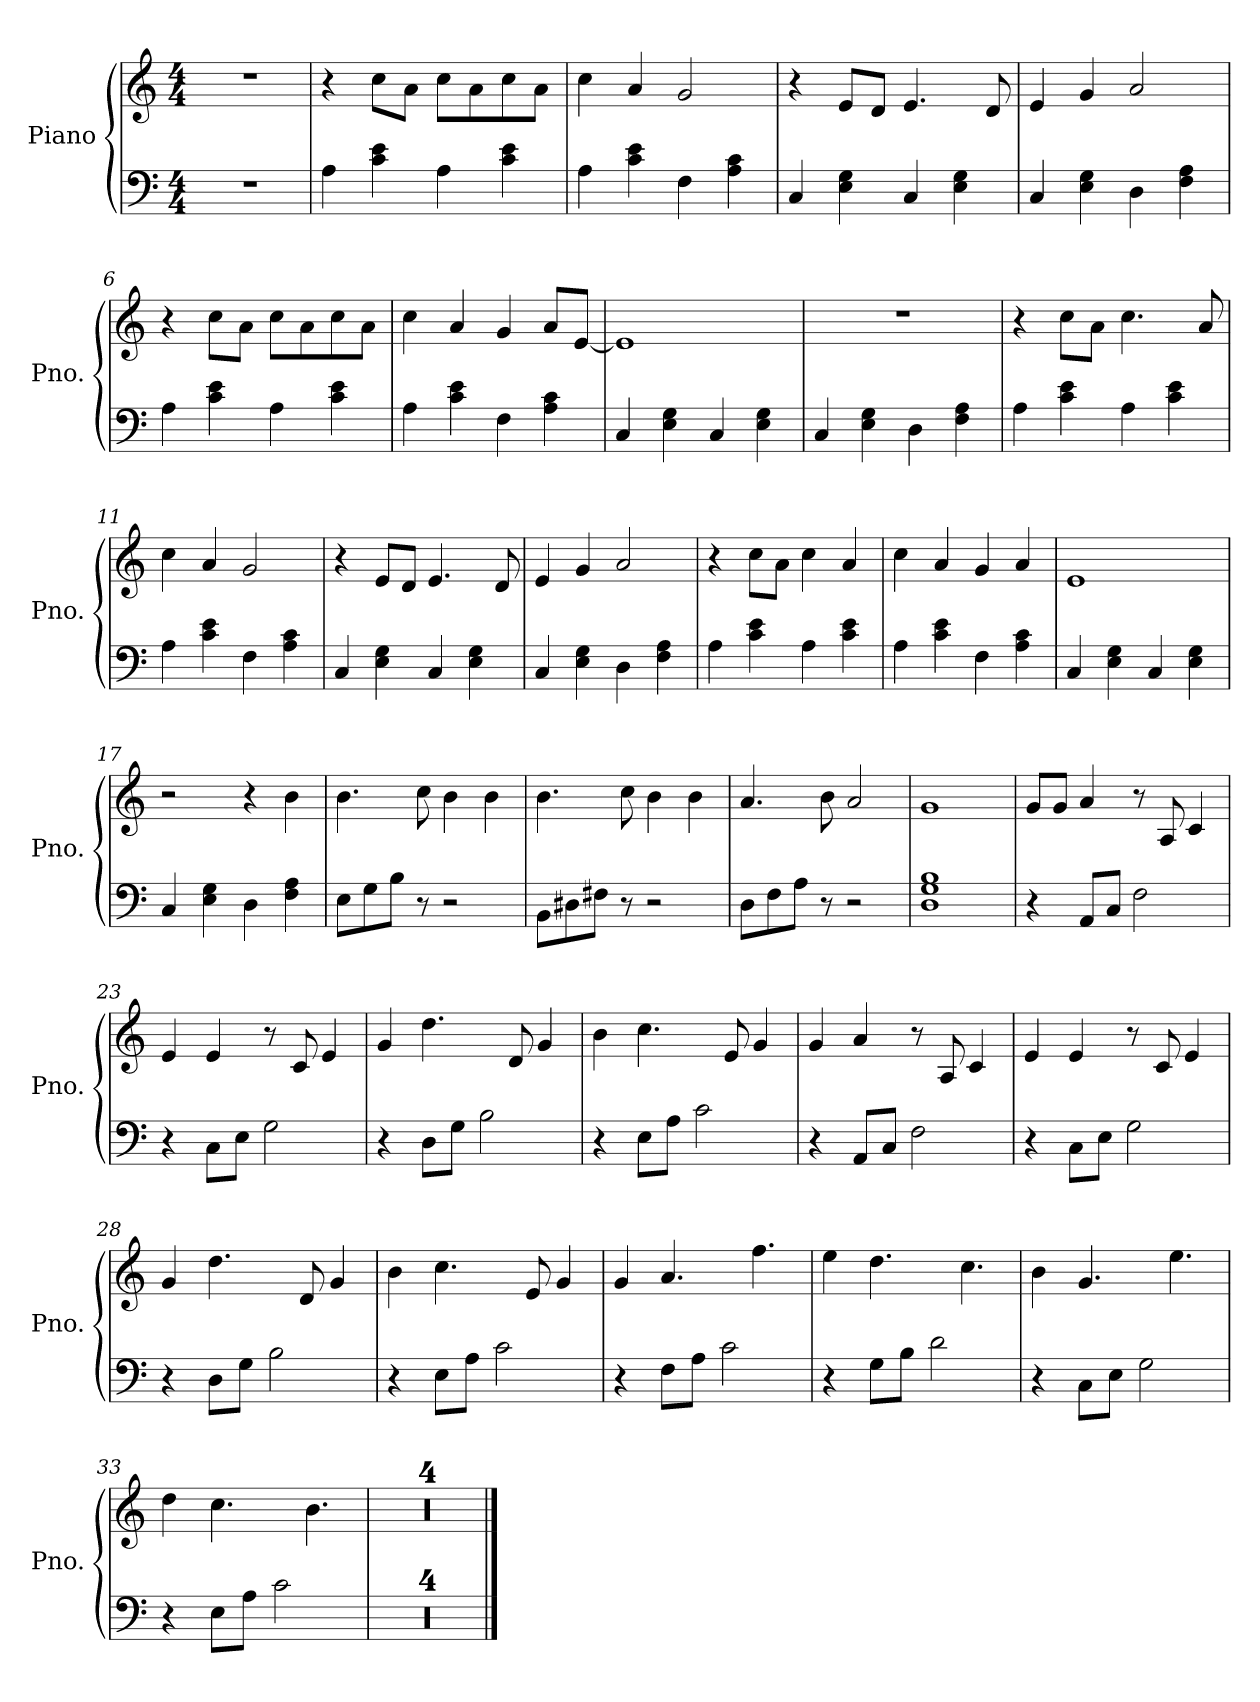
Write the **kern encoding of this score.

**kern	**kern
*part1	*part1
*staff2	*staff1
*I"Piano	*
*I'Pno.	*
*clefF4	*clefG2
*k[]	*k[]
*M4/4	*M4/4
=1	=1
1r	1r
=2	=2
4A\	4r
4c\ 4e\	8cc\L
.	8a\J
4A\	8cc\L
.	8a\
4c\ 4e\	8cc\
.	8a\J
=3	=3
4A\	4cc\
4c\ 4e\	4a/
4F\	2g/
4A\ 4c\	.
=4	=4
4C/	4r
4E\ 4G\	8e/L
.	8d/J
4C/	4.e/
4E\ 4G\	.
.	8d/
=5	=5
4C/	4e/
4E\ 4G\	4g/
4D\	2a/
4F\ 4A\	.
=6	=6
4A\	4r
4c\ 4e\	8cc\L
.	8a\J
4A\	8cc\L
.	8a\
4c\ 4e\	8cc\
.	8a\J
=7	=7
4A\	4cc\
4c\ 4e\	4a/
4F\	4g/
4A\ 4c\	8a/L
.	[8e/J
!!LO:LB:g=z
=8	=8
4C/	1e]
4E\ 4G\	.
4C/	.
4E\ 4G\	.
=9	=9
4C/	1r
4E\ 4G\	.
4D\	.
4F\ 4A\	.
=10	=10
4A\	4r
4c\ 4e\	8cc\L
.	8a\J
4A\	4.cc\
4c\ 4e\	.
.	8a/
=11	=11
4A\	4cc\
4c\ 4e\	4a/
4F\	2g/
4A\ 4c\	.
=12	=12
4C/	4r
4E\ 4G\	8e/L
.	8d/J
4C/	4.e/
4E\ 4G\	.
.	8d/
=13	=13
4C/	4e/
4E\ 4G\	4g/
4D\	2a/
4F\ 4A\	.
=14	=14
4A\	4r
4c\ 4e\	8cc\L
.	8a\J
4A\	4cc\
4c\ 4e\	4a/
=15	=15
4A\	4cc\
4c\ 4e\	4a/
4F\	4g/
4A\ 4c\	4a/
!!LO:LB:g=z
=16	=16
4C/	1e
4E\ 4G\	.
4C/	.
4E\ 4G\	.
=17	=17
4C/	2r
4E\ 4G\	.
4D\	4r
4F\ 4A\	4b\
=18	=18
8E\L	4.b\
8G\	.
8B\J	.
8r	8cc\
2r	4b\
.	4b\
=19	=19
8BB\L	4.b\
8D#X\	.
8F#X\J	.
8r	8cc\
2r	4b\
.	4b\
=20	=20
8D\L	4.a/
8F\	.
8A\J	.
8r	8b\
2r	2a/
=21	=21
1D 1G 1B	1g
=22	=22
4r	8g/L
.	8g/J
8AA/L	4a/
8C/J	.
2F\	8r
.	8A/
.	4c/
!!LO:LB:g=z
=23	=23
4r	4e/
8C\L	4e/
8E\J	.
2G\	8r
.	8c/
.	4e/
=24	=24
4r	4g/
8D\L	4.dd\
8G\J	.
2B\	.
.	8d/
.	4g/
=25	=25
4r	4b\
8E\L	4.cc\
8A\J	.
2c\	.
.	8e/
.	4g/
=26	=26
4r	4g/
8AA/L	4a/
8C/J	.
2F\	8r
.	8A/
.	4c/
=27	=27
4r	4e/
8C\L	4e/
8E\J	.
2G\	8r
.	8c/
.	4e/
=28	=28
4r	4g/
8D\L	4.dd\
8G\J	.
2B\	.
.	8d/
.	4g/
!!LO:LB:g=z
=29	=29
4r	4b\
8E\L	4.cc\
8A\J	.
2c\	.
.	8e/
.	4g/
=30	=30
4r	4g/
8F\L	4.a/
8A\J	.
2c\	.
.	4.ff\
=31	=31
4r	4ee\
8G\L	4.dd\
8B\J	.
2d\	.
.	4.cc\
=32	=32
4r	4b\
8C\L	4.g/
8E\J	.
2G\	.
.	4.ee\
=33	=33
4r	4dd\
8E\L	4.cc\
8A\J	.
2c\	.
.	4.b\
=34	=34
1r	1r
=35	=35
1r	1r
=36	=36
1r	1r
=37	=37
1r	1r
==	==
*-	*-
